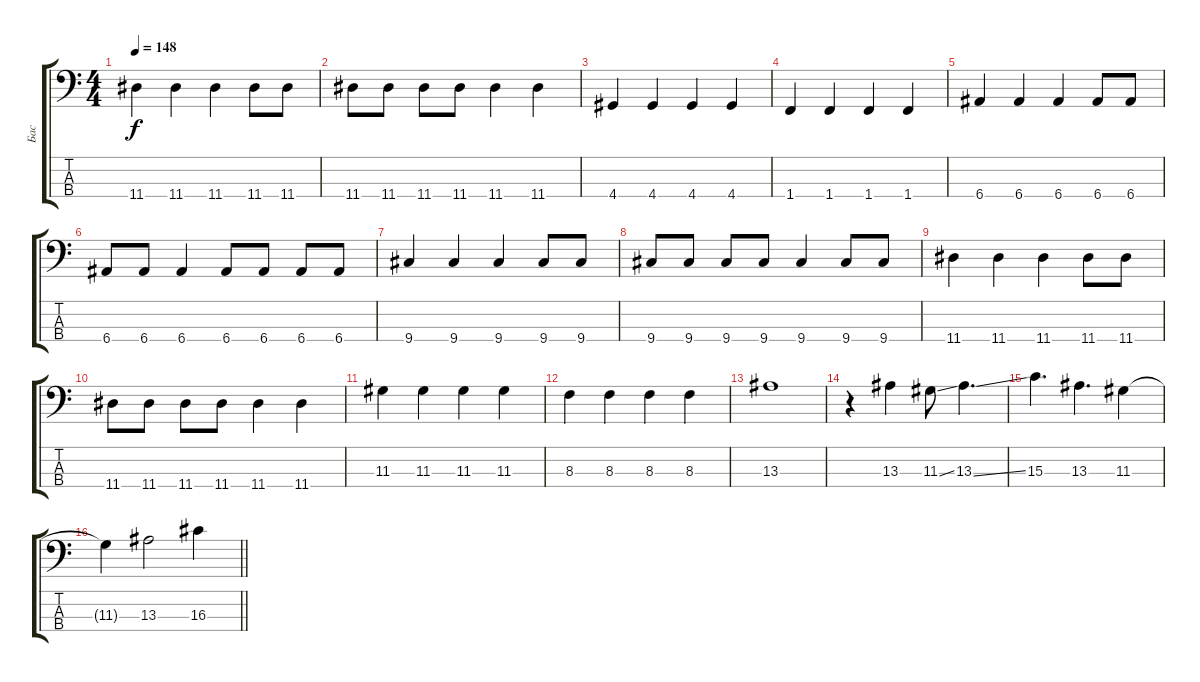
\track ("Бас" "Бас") {instrument electricbassfinger}
\staff {score tabs}
\tuning (G2 D2 A1 E1) {hide}
\ts (4 4)
\tempo 148
\clef f4
\ks c
11.4.4{dy f} 11.4.4 11.4.4 11.4.8 11.4.8 |
11.4.8 11.4.8 11.4.8 11.4.8 11.4.4 11.4.4 |
4.4.4 4.4.4 4.4.4 4.4.4 |
1.4.4 1.4.4 1.4.4 1.4.4 |
6.4.4 6.4.4 6.4.4 6.4.8 6.4.8 |
6.4.8 6.4.8 6.4.4 6.4.8 6.4.8 6.4.8 6.4.8 |
9.4.4 9.4.4 9.4.4 9.4.8 9.4.8 |
9.4.8 9.4.8 9.4.8 9.4.8 9.4.4 9.4.8 9.4.8 |
11.4.4 11.4.4 11.4.4 11.4.8 11.4.8 |
11.4.8 11.4.8 11.4.8 11.4.8 11.4.4 11.4.4 |
11.3.4 11.3.4 11.3.4 11.3.4 |
8.3.4 8.3.4 8.3.4 8.3.4 |
13.3.1 |
r.4 13.3.4 11.3{ss}.8 13.3{ss}.4{d} |
15.3.4{d} 13.3.4{d} 11.3.4 |
\barLineRight lightlight
11.3{t}.4 13.3.2 16.3.4
